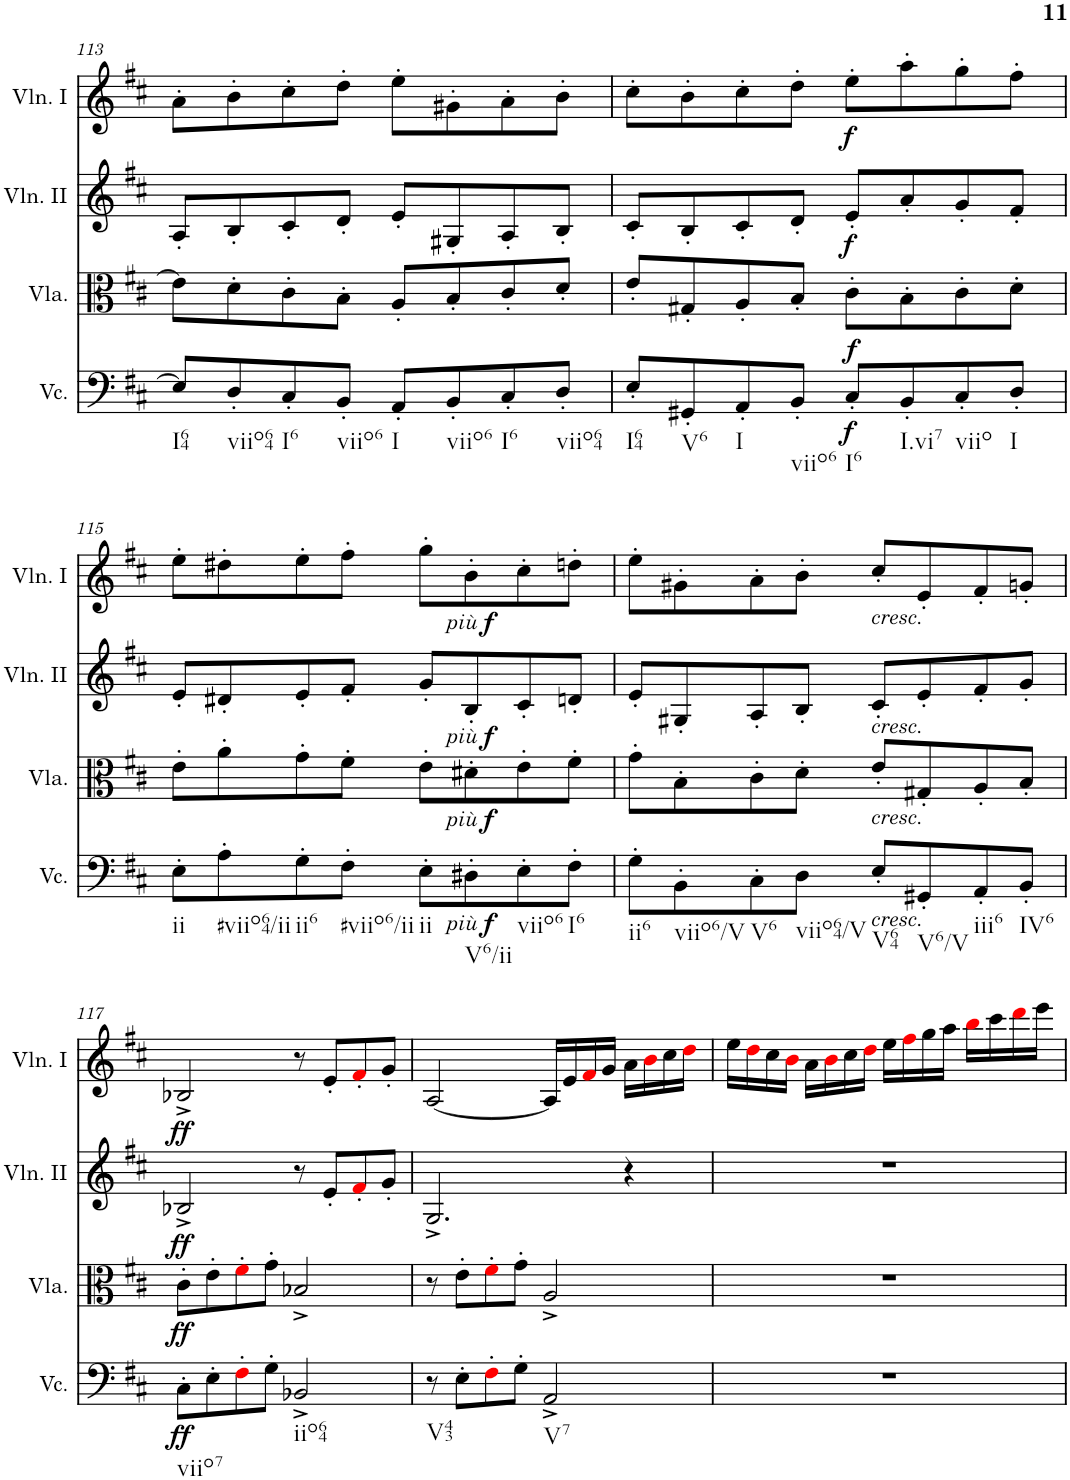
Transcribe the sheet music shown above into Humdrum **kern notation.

**kern	**dynam	**kern	**dynam	**kern	**dynam	**kern	**dynam
*part4	*part4	*part3	*part3	*part2	*part2	*part1	*part1
*staff4	*staff4	*staff3	*staff3	*staff2	*staff2	*staff1	*staff1
*I"Violoncello	*	*I"Viola	*	*I"Violino II	*	*I"Violino I	*
*I'Vc.	*	*I'Vla.	*	*I'Vln. II	*	*I'Vln. I	*
!!LO:PB:g=z
*clefF4	*	*clefC3	*	*clefG2	*	*clefG2	*
*k[f#c#]	*	*k[f#c#]	*	*k[f#c#]	*	*k[f#c#]	*
*M4/4	*	*M4/4	*	*M4/4	*	*M4/4	*
*met(c)	*	*met(c)	*	*met(c)	*	*met(c)	*
=113	=113	=113	=113	=113	=113	=113	=113
!LO:TX:b:t=I64	!	!	!	!	!	!	!
8E/L]	.	8e\L]	.	8A'/L	.	8a'\L	.
!LO:TX:b:t=viio64	!	!	!	!	!	!	!
8D'/	.	8d'\	.	8B'/	.	8b'\	.
!LO:TX:b:t=I6	!	!	!	!	!	!	!
8C#'/	.	8c#'\	.	8c#'/	.	8cc#'\	.
!LO:TX:b:t=viio6	!	!	!	!	!	!	!
8BB'/J	.	8B'\J	.	8d'/J	.	8dd'\J	.
!LO:TX:b:t=I	!	!	!	!	!	!	!
8AA'/L	.	8A'/L	.	8e'/L	.	8ee'\L	.
!LO:TX:b:t=viio6	!	!	!	!	!	!	!
8BB'/	.	8B'/	.	8G#X'/	.	8g#X'\	.
!LO:TX:b:t=I6	!	!	!	!	!	!	!
8C#'/	.	8c#'/	.	8A'/	.	8a'\	.
!LO:TX:b:t=viio64	!	!	!	!	!	!	!
8D'/J	.	8d'/J	.	8B'/J	.	8b'\J	.
=114	=114	=114	=114	=114	=114	=114	=114
!LO:TX:b:t=I64	!	!	!	!	!	!	!
8E'/L	.	8e'/L	.	8c#'/L	.	8cc#'\L	.
!LO:TX:b:t=V6	!	!	!	!	!	!	!
8GG#X'/	.	8G#X'/	.	8B'/	.	8b'\	.
!LO:TX:b:t=I	!	!	!	!	!	!	!
8AA'/	.	8A'/	.	8c#'/	.	8cc#'\	.
!LO:TX:b:t=viio6	!	!	!	!	!	!	!
8BB'/J	.	8B'/J	.	8d'/J	.	8dd'\J	.
!LO:TX:b:t=I6	!	!	!	!	!	!	!
!	!LO:DY:b	!	!LO:DY:b	!	!LO:DY:b	!	!LO:DY:b
8C#'/L	f	8c#'\L	f	8e'/L	f	8ee'\L	f
!LO:TX:b:t=I.vi7	!	!	!	!	!	!	!
8BB'/	.	8B'\	.	8a'/	.	8aa'\	.
!LO:TX:b:t=viio	!	!	!	!	!	!	!
8C#'/	.	8c#'\	.	8g'/	.	8gg'\	.
!LO:TX:b:t=I	!	!	!	!	!	!	!
8D'/J	.	8d'\J	.	8f#'/J	.	8ff#'\J	.
!!LO:LB:g=z
=115	=115	=115	=115	=115	=115	=115	=115
!LO:TX:b:t=ii	!	!	!	!	!	!	!
8E'\L	.	8e'\L	.	8e'/L	.	8ee'\L	.
!LO:TX:b:t=#viio64/ii	!	!	!	!	!	!	!
8A'\	.	8a'\	.	8d#X'/	.	8dd#X'\	.
!LO:TX:b:t=ii6	!	!	!	!	!	!	!
8G'\	.	8g'\	.	8e'/	.	8ee'\	.
!LO:TX:b:t=#viio6/ii	!	!	!	!	!	!	!
8F#'\J	.	8f#'\J	.	8f#'/J	.	8ff#'\J	.
!LO:TX:b:t=ii	!	!	!	!	!	!	!
8E'\L	.	8e'\L	.	8g'/L	.	8gg'\L	.
!LO:TX:b:t=V6/ii	!	!	!	!	!	!	!
!	!LO:DY:b	!	!	!	!	!	!
!	!LO:DY:n=1:b	!	!LO:DY:b	!	!	!	!
!	!	!	!LO:DY:n=1:b	!	!LO:DY:b	!	!
!	!	!	!	!	!LO:DY:n=1:b	!	!LO:DY:b
!	!	!	!	!	!	!	!LO:DY:n=1:b
8D#X'\	other-dynamics f	8d#X'\	other-dynamics f	8B'/	other-dynamics f	8b'\	other-dynamics f
!LO:TX:b:t=viio6	!	!	!	!	!	!	!
8E'\	.	8e'\	.	8c#'/	.	8cc#'\	.
!LO:TX:b:t=I6	!	!	!	!	!	!	!
8F#'\J	.	8f#'\J	.	8dn'/J	.	8ddn'\J	.
=116	=116	=116	=116	=116	=116	=116	=116
!LO:TX:b:t=ii6	!	!	!	!	!	!	!
8G'\L	.	8g'\L	.	8e'/L	.	8ee'\L	.
!LO:TX:b:t=viio6/V	!	!	!	!	!	!	!
8BB'\	.	8B'\	.	8G#X'/	.	8g#X'\	.
!LO:TX:b:t=V6	!	!	!	!	!	!	!
8C#'\	.	8c#'\	.	8A'/	.	8a'\	.
!LO:TX:b:t=viio64/V	!	!	!	!	!	!	!
8D\J	.	8d'\J	.	8B'/J	.	8b'\J	.
!	!	!	!	!	!	!LO:TX:b:i:t=cresc.	!
!	!	!	!	!LO:TX:b:i:t=cresc.	!	!	!
!	!	!LO:TX:b:i:t=cresc.	!	!	!	!	!
!LO:TX:b:i:t=cresc.	!	!	!	!	!	!	!
!LO:TX:b:t=V64	!	!	!	!	!	!	!
8E'/L	.	8e'/L	.	8c#'/L	.	8cc#'/L	.
!LO:TX:b:t=V6/V	!	!	!	!	!	!	!
8GG#X'/	.	8G#X'/	.	8e'/	.	8e'/	.
!LO:TX:b:t=iii6	!	!	!	!	!	!	!
8AA'/	.	8A'/	.	8f#'/	.	8f#'/	.
!LO:TX:b:t=IV6	!	!	!	!	!	!	!
8BB'/J	.	8B'/J	.	8g'/J	.	8gn'/J	.
!!LO:LB:g=z
=117	=117	=117	=117	=117	=117	=117	=117
!LO:TX:b:t=viio7	!	!	!	!	!	!	!
!	!LO:DY:b	!	!LO:DY:b	!	!LO:DY:b	!	!LO:DY:b
8C#'\L	ff	8c#'\L	ff	2B-X^/	ff	2B-X^/	ff
8E'\	.	8e'\	.	.	.	.	.
8F#'i\	.	8f#'i\	.	.	.	.	.
8G'\J	.	8g'\J	.	.	.	.	.
!LO:TX:b:t=iio64	!	!	!	!	!	!	!
2BB-X^/	.	2B-X^/	.	8r	.	8r	.
.	.	.	.	8e'/L	.	8e'/L	.
.	.	.	.	8f#'i/	.	8f#'i/	.
.	.	.	.	8g'/J	.	8g'/J	.
=118	=118	=118	=118	=118	=118	=118	=118
!LO:TX:b:t=V43	!	!	!	!	!	!	!
8r	.	8r	.	2.G^/	.	[2A/	.
8E'\L	.	8e'\L	.	.	.	.	.
8F#'i\	.	8f#'i\	.	.	.	.	.
8G'\J	.	8g'\J	.	.	.	.	.
!LO:TX:b:t=V7	!	!	!	!	!	!	!
2AA^/	.	2A^/	.	.	.	16A/LL]	.
.	.	.	.	.	.	16e/	.
.	.	.	.	.	.	16f#i/	.
.	.	.	.	.	.	16g/JJ	.
.	.	.	.	4r	.	16a\LL	.
.	.	.	.	.	.	16bi\	.
.	.	.	.	.	.	16cc#\	.
.	.	.	.	.	.	16ddi\JJ	.
=119	=119	=119	=119	=119	=119	=119	=119
1r	.	1r	.	1r	.	16ee\LL	.
.	.	.	.	.	.	16ddi\	.
.	.	.	.	.	.	16cc#\	.
.	.	.	.	.	.	16bi\JJ	.
.	.	.	.	.	.	16a\LL	.
.	.	.	.	.	.	16bi\	.
.	.	.	.	.	.	16cc#\	.
.	.	.	.	.	.	16ddi\JJ	.
.	.	.	.	.	.	16ee\LL	.
.	.	.	.	.	.	16ff#i\	.
.	.	.	.	.	.	16gg\	.
.	.	.	.	.	.	16aa\JJ	.
.	.	.	.	.	.	16bbi\LL	.
.	.	.	.	.	.	16ccc#\	.
.	.	.	.	.	.	16dddi\	.
.	.	.	.	.	.	16eee\JJ	.
=	=	=	=	=	=	=	=
*-	*-	*-	*-	*-	*-	*-	*-
